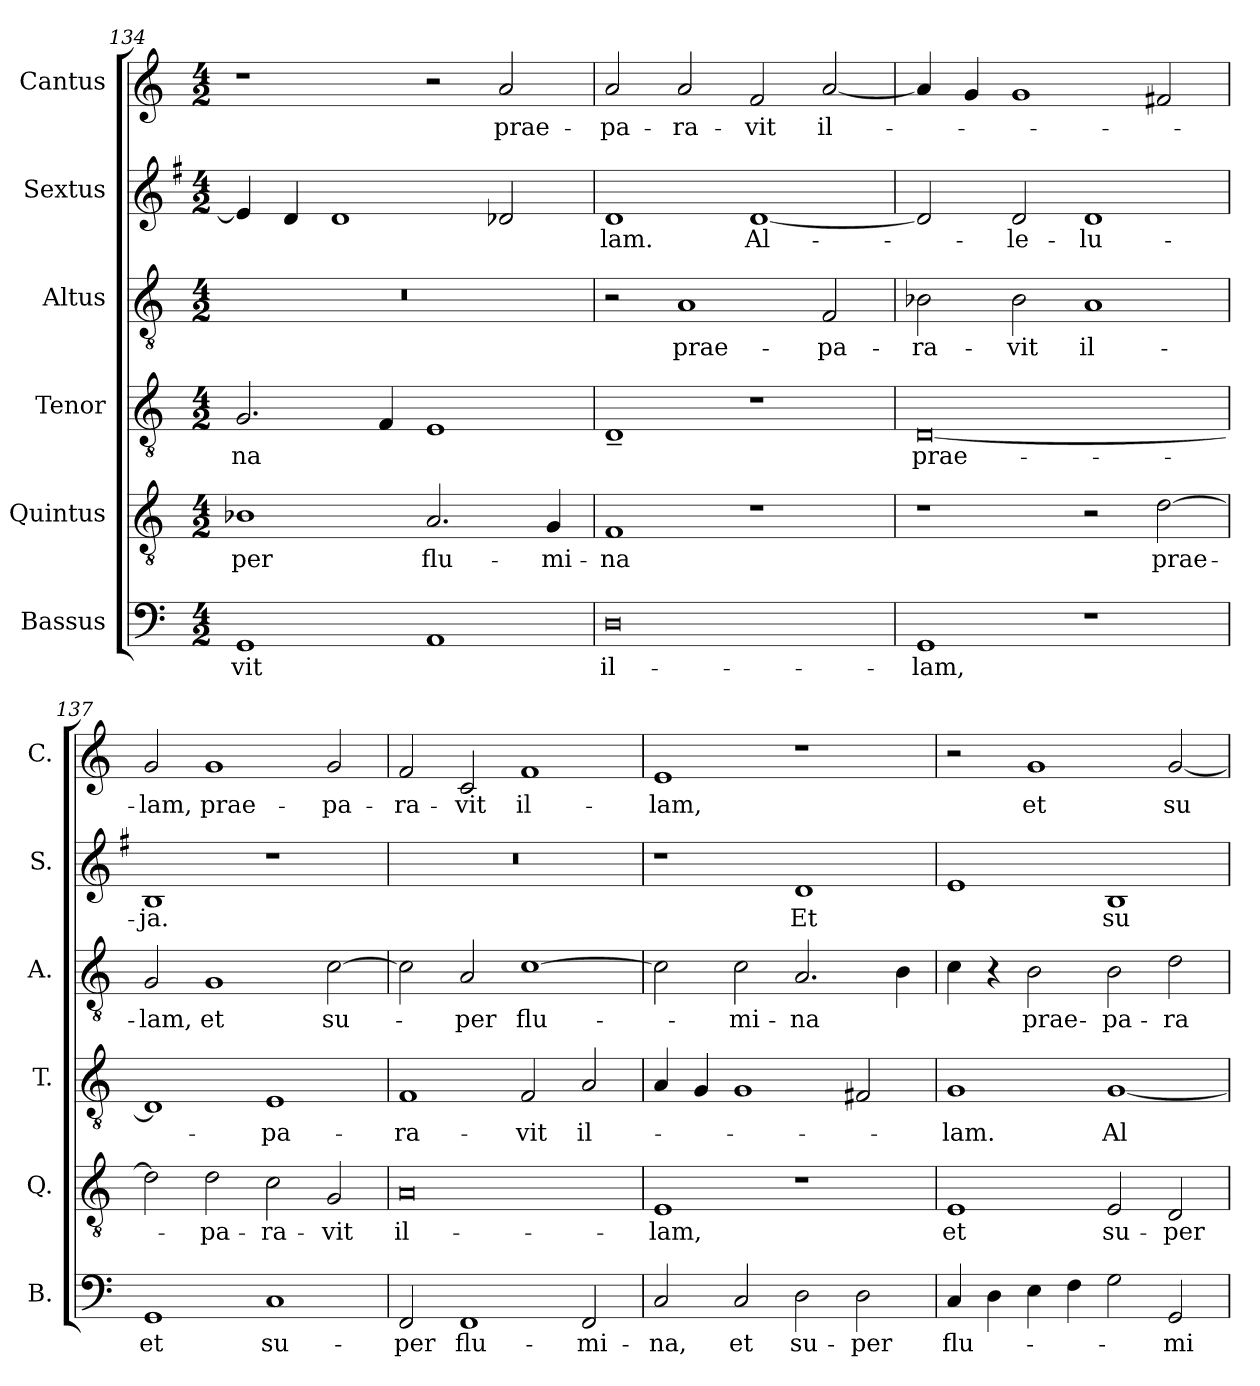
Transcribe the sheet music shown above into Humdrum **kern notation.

**kern	**text	**kern	**text	**kern	**text	**kern	**text	**kern	**text	**kern	**text
*part6	*part6	*part5	*part5	*part4	*part4	*part3	*part3	*part2	*part2	*part1	*part1
*staff6	*staff6	*staff5	*staff5	*staff4	*staff4	*staff3	*staff3	*staff2	*staff2	*staff1	*staff1
*I"Bassus	*	*I"Quintus	*	*I"Tenor	*	*I"Altus	*	*I"Sextus	*	*I"Cantus	*
*I'B.	*	*I'Q.	*	*I'T.	*	*I'A.	*	*I'S.	*	*I'C.	*
*clefF4	*	*clefGv2	*	*clefGv2	*	*clefGv2	*	*clefG2	*	*clefG2	*
*k[]	*	*k[]	*	*k[]	*	*k[]	*	*k[f#]	*	*k[]	*
*M4/2	*	*M4/2	*	*M4/2	*	*M4/2	*	*M4/2	*	*M4/2	*
=134	=134	=134	=134	=134	=134	=134	=134	=134	=134	=134	=134
!	!LO:LY:b	!	!LO:LY:b	!	!LO:LY:b	!	!	!	!	!	!
1GG	-vit	1B-X	-per	2.G/	-na	0r	.	4e/]	.	1r	.
.	.	.	.	.	.	.	.	4d/	.	.	.
.	.	.	.	.	.	.	.	1d	.	.	.
.	.	.	.	4F/	.	.	.	.	.	.	.
!	!	!	!LO:LY:b	!	!	!	!	!	!	!	!
1AA	.	2.A/	flu-	1E	.	.	.	.	.	2r	.
!	!	!	!	!	!	!	!	!	!	!	!LO:LY:b
.	.	.	.	.	.	.	.	2d-X/	.	2a/	prae-
!	!	!	!LO:LY:b	!	!	!	!	!	!	!	!
.	.	4G/	-mi-	.	.	.	.	.	.	.	.
!!LO:LB:g=z
=135	=135	=135	=135	=135	=135	=135	=135	=135	=135	=135	=135
!	!LO:LY:b	!	!LO:LY:b	!	!	!	!	!	!LO:LY:b	!	!LO:LY:b
0D	il-	1F	-na	1D~	.	2r	.	1d	-lam.	2a/	-pa-
!	!	!	!	!	!	!	!LO:LY:b	!	!	!	!LO:LY:b
.	.	.	.	.	.	1A	prae-	.	.	2a/	-ra-
!	!	!	!	!	!	!	!	!	!LO:LY:b	!	!LO:LY:b
.	.	1r	.	1r	.	.	.	[1d	Al-	2f/	-vit
!	!	!	!	!	!	!	!LO:LY:b	!	!	!	!LO:LY:b
.	.	.	.	.	.	2F/	-pa-	.	.	[2a/	il-
=136	=136	=136	=136	=136	=136	=136	=136	=136	=136	=136	=136
!	!LO:LY:b	!	!	!	!LO:LY:b	!	!LO:LY:b	!	!	!	!
1GG	-lam,	1r	.	[0D	prae-	2B-X\	-ra-	2d/]	.	4a/]	.
.	.	.	.	.	.	.	.	.	.	4g/	.
!	!	!	!	!	!	!	!LO:LY:b	!	!LO:LY:b	!	!
.	.	.	.	.	.	2B-\	-vit	2d/	-le-	1g	.
!	!	!	!	!	!	!	!LO:LY:b	!	!LO:LY:b	!	!
1r	.	2r	.	.	.	1A	il-	1d	-lu-	.	.
!	!	!	!LO:LY:b	!	!	!	!	!	!	!	!
.	.	[2d\	prae-	.	.	.	.	.	.	2f#X/	.
=137	=137	=137	=137	=137	=137	=137	=137	=137	=137	=137	=137
!	!LO:LY:b	!	!	!	!	!	!LO:LY:b	!	!LO:LY:b	!	!LO:LY:b
1GG	et	2d\]	.	1D]	.	2G/	-lam,	1B	-ja.	2g/	-lam,
!	!	!	!LO:LY:b	!	!	!	!LO:LY:b	!	!	!	!LO:LY:b
.	.	2d\	-pa-	.	.	1G	et	.	.	1g	prae-
!	!LO:LY:b	!	!LO:LY:b	!	!LO:LY:b	!	!	!	!	!	!
1C	su-	2c\	-ra-	1E	-pa-	.	.	1r	.	.	.
!	!	!	!LO:LY:b	!	!	!	!LO:LY:b	!	!	!	!LO:LY:b
.	.	2G/	-vit	.	.	[2c\	su-	.	.	2g/	-pa-
=138	=138	=138	=138	=138	=138	=138	=138	=138	=138	=138	=138
!	!LO:LY:b	!	!LO:LY:b	!	!LO:LY:b	!	!	!	!	!	!LO:LY:b
2FF/	-per	0A	il-	1F	-ra-	2c\]	.	0r	.	2f/	-ra-
!	!LO:LY:b	!	!	!	!	!	!LO:LY:b	!	!	!	!LO:LY:b
1FF	flu-	.	.	.	.	2A/	-per	.	.	2c/	-vit
!	!	!	!	!	!LO:LY:b	!	!LO:LY:b	!	!	!	!LO:LY:b
.	.	.	.	2F/	-vit	[1c	flu-	.	.	1f	il-
!	!LO:LY:b	!	!	!	!LO:LY:b	!	!	!	!	!	!
2FF/	-mi-	.	.	2A/	il-	.	.	.	.	.	.
=139	=139	=139	=139	=139	=139	=139	=139	=139	=139	=139	=139
!	!LO:LY:b	!	!LO:LY:b	!	!	!	!	!	!	!	!LO:LY:b
2C/	-na,	1E	-lam,	4A/	.	2c\]	.	1r	.	1e	-lam,
.	.	.	.	4G/	.	.	.	.	.	.	.
!	!LO:LY:b	!	!	!	!	!	!LO:LY:b	!	!	!	!
2C/	et	.	.	1G	.	2c\	-mi-	.	.	.	.
!	!LO:LY:b	!	!	!	!	!	!LO:LY:b	!	!LO:LY:b	!	!
2D\	su-	1r	.	.	.	2.A/	-na	1d	Et	1r	.
!	!LO:LY:b	!	!	!	!	!	!	!	!	!	!
2D\	-per	.	.	2F#X/	.	.	.	.	.	.	.
.	.	.	.	.	.	4B\	.	.	.	.	.
=140	=140	=140	=140	=140	=140	=140	=140	=140	=140	=140	=140
!	!LO:LY:b	!	!LO:LY:b	!	!LO:LY:b	!	!	!	!	!	!
4C/	flu-	1E	et	1G	-lam.	4c\	.	1e	.	2r	.
4D\	.	.	.	.	.	4r	.	.	.	.	.
!	!	!	!	!	!	!	!LO:LY:b	!	!	!	!LO:LY:b
4E\	.	.	.	.	.	2B\	prae-	.	.	1g	et
4F\	.	.	.	.	.	.	.	.	.	.	.
!	!	!	!LO:LY:b	!	!LO:LY:b	!	!LO:LY:b	!	!LO:LY:b	!	!
2G\	.	2E/	su-	[1G	Al-	2B\	-pa-	1B	su-	.	.
!	!LO:LY:b	!	!LO:LY:b	!	!	!	!LO:LY:b	!	!	!	!LO:LY:b
2GG/	-mi-	2D/	-per	.	.	2d\	-ra-	.	.	[2g/	su-
=	=	=	=	=	=	=	=	=	=	=	=
*-	*-	*-	*-	*-	*-	*-	*-	*-	*-	*-	*-
